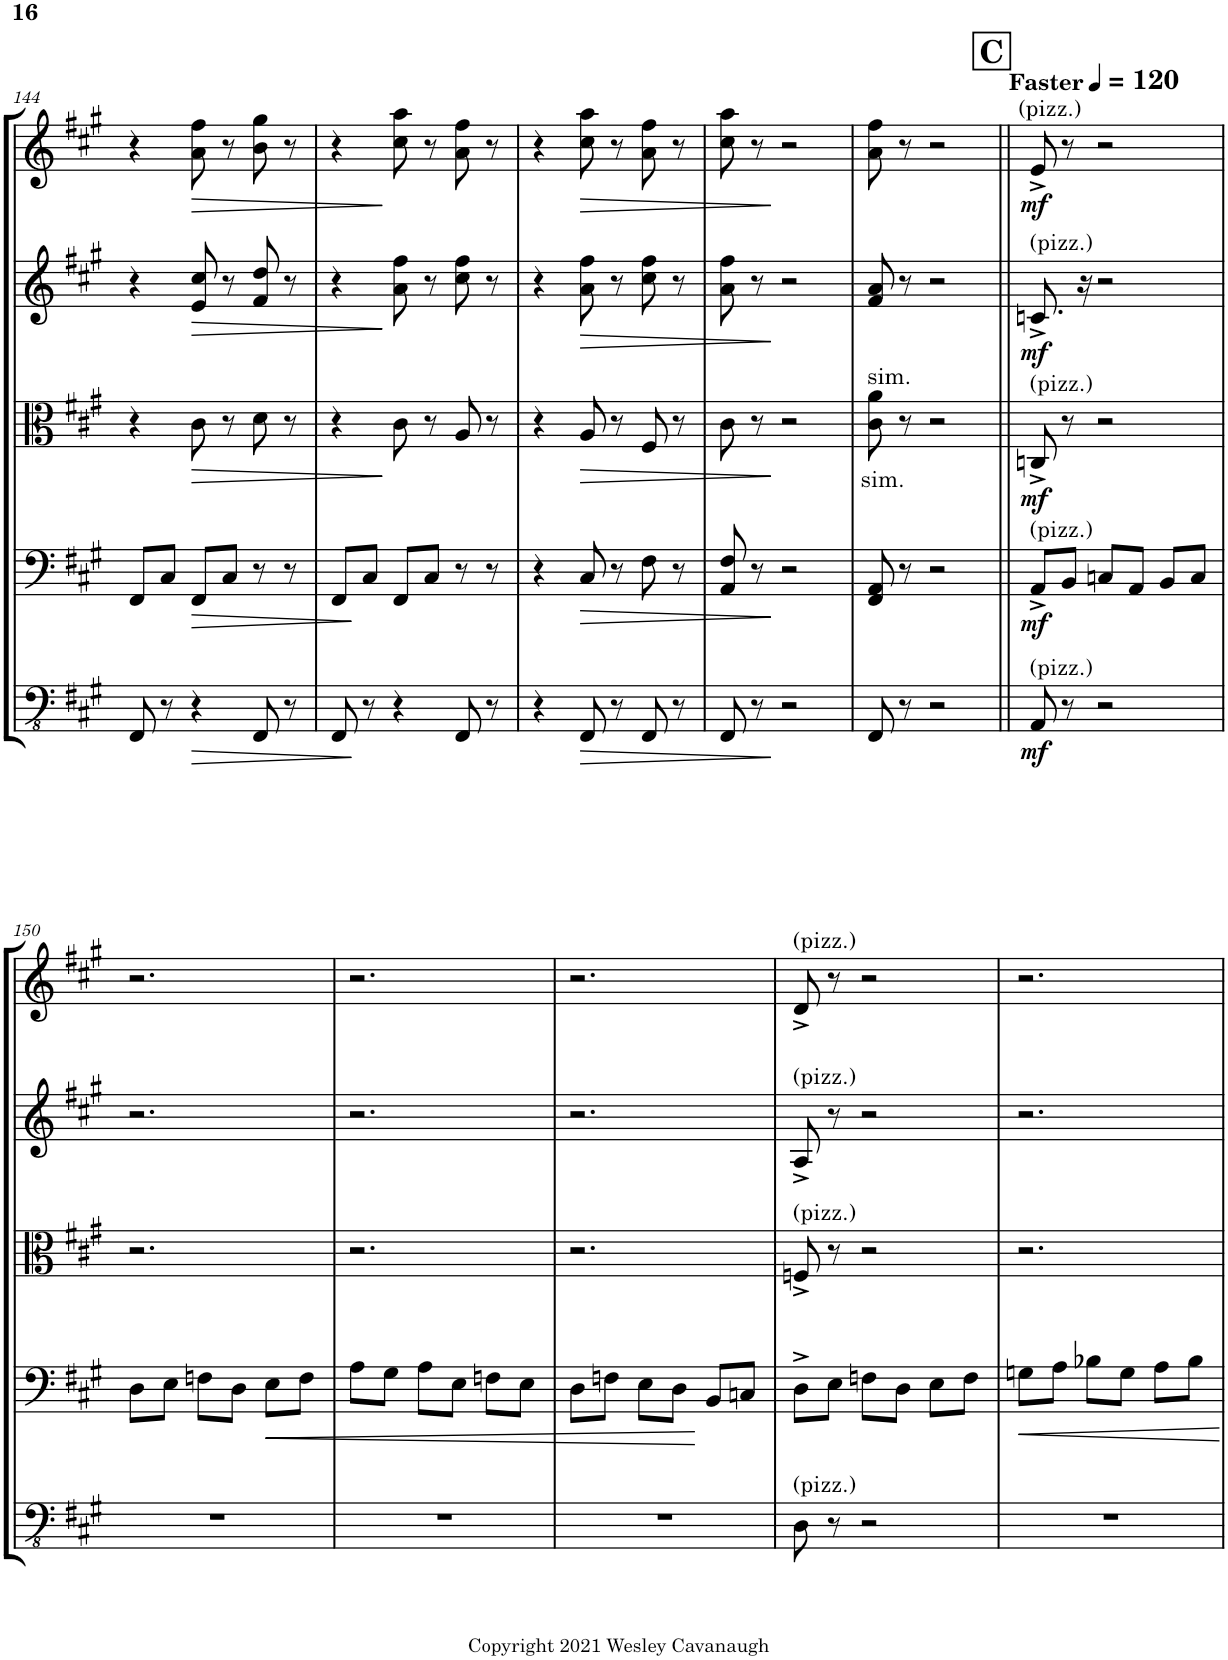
**kern	**dynam	**kern	**dynam	**kern	**dynam	**kern	**dynam	**kern	**dynam
*part5	*part5	*part4	*part4	*part3	*part3	*part2	*part2	*part1	*part1
*staff5	*staff5	*staff4	*staff4	*staff3	*staff3	*staff2	*staff2	*staff1	*staff1
*I"Contrbass	*	*I"Cello	*	*I"Viola	*	*I"Violin II	*	*I"Violin I	*
*I'Cb	*	*	*	*I'Vla	*	*I'Vln	*	*I'Vln	*
!!LO:PB:g=z
*clefFv4	*	*clefF4	*	*clefC3	*	*clefG2	*	*clefG2	*
*ITrd7c12	*	*	*	*	*	*	*	*	*
*k[f#c#g#]	*	*k[f#c#g#]	*	*k[f#c#g#]	*	*k[f#c#g#]	*	*k[f#c#g#]	*
*M3/4	*	*M3/4	*	*M3/4	*	*M3/4	*	*M3/4	*
=144	=144	=144	=144	=144	=144	=144	=144	=144	=144
8FFF#/	.	8FF#/L	.	4r	.	4r	.	4r	.
8r	.	8C#/J	.	.	.	.	.	.	.
!	!LO:HP:b	!	!LO:HP:b	!	!LO:HP:b	!	!LO:HP:b	!	!LO:HP:b
4r	>	8FF#/L	>	8c#\	>	8e/ 8cc#/	>	8a\ 8ff#\	>
.	.	8C#/J	.	8r	.	8r	.	8r	.
8FFF#/	.	8r	.	8d\	.	8f#/ 8dd/	.	8b\ 8gg#\	.
8r	.	8r	.	8r	.	8r	.	8r	.
=145	=145	=145	=145	=145	=145	=145	=145	=145	=145
8FFF#/	.	8FF#/L	.	4r	.	4r	.	4r	.
8r	]	8C#/J	]	.	.	.	.	.	.
4r	.	8FF#/L	.	8c#\	]	8a\ 8ff#\	]	8cc#\ 8aa\	]
.	.	8C#/J	.	8r	.	8r	.	8r	.
8FFF#/	.	8r	.	8A/	.	8cc#\ 8ff#\	.	8a\ 8ff#\	.
8r	.	8r	.	8r	.	8r	.	8r	.
=146	=146	=146	=146	=146	=146	=146	=146	=146	=146
4r	.	4r	.	4r	.	4r	.	4r	.
!	!LO:HP:b	!	!LO:HP:b	!	!LO:HP:b	!	!LO:HP:b	!	!LO:HP:b
8FFF#/	>	8C#/	>	8A/	>	8a\ 8ff#\	>	8cc#\ 8aa\	>
8r	.	8r	.	8r	.	8r	.	8r	.
8FFF#/	.	8F#\	.	8F#/	.	8cc#\ 8ff#\	.	8a\ 8ff#\	.
8r	.	8r	.	8r	.	8r	.	8r	.
=147	=147	=147	=147	=147	=147	=147	=147	=147	=147
8FFF#/	.	8AA/ 8F#/	.	8c#\	.	8a\ 8ff#\	.	8cc#\ 8aa\	.
8r	.	8r	.	8r	.	8r	.	8r	.
2r	]	2r	]	2r	]	2r	]	2r	]
=148	=148	=148	=148	=148	=148	=148	=148	=148	=148
!	!	!	!	!LO:TX:b:t=sim.	!	!	!	!	!
!	!	!	!	!LO:TX:a:t=sim.	!	!	!	!	!
8FFF#/	.	8FF#/ 8AA/	.	8c#\ 8a\	.	8f#/ 8a/	.	8a\ 8ff#\	.
8r	.	8r	.	8r	.	8r	.	8r	.
2r	.	2r	.	2r	.	2r	.	2r	.
=149||	=149||	=149||	=149||	=149||	=149||	=149||	=149||	=149||	=149||
!!LO:REH:place=s1:a:B:cj:fs=14:t=C
*	*	*	*	*	*	*	*	*MM120	*
!	!	!	!	!	!	!	!	!LO:TX:a:B:t=Faster	!
!	!	!	!	!	!	!	!	!LO:TX:a:t=(pizz.)	!
!	!	!	!	!	!	!LO:TX:a:t=(pizz.)	!	!	!
!	!	!	!	!LO:TX:a:t=(pizz.)	!	!	!	!	!
!	!	!LO:TX:a:t=(pizz.)	!	!	!	!	!	!	!
!LO:TX:a:t=(pizz.)	!	!	!	!	!	!	!	!	!
!	!LO:DY:b	!	!LO:DY:b	!	!LO:DY:b	!	!LO:DY:b	!	!LO:DY:b
8AAA/	mf	8AA^/L	mf	8Cn^/	mf	8.cn^/	mf	8e^/	mf
8r	.	8BB/J	.	8r	.	.	.	8r	.
.	.	.	.	.	.	16r	.	.	.
2r	.	8Cn/L	.	2r	.	2r	.	2r	.
.	.	8AA/J	.	.	.	.	.	.	.
.	.	8BB/L	.	.	.	.	.	.	.
.	.	8C/J	.	.	.	.	.	.	.
!!LO:LB:g=z
=150	=150	=150	=150	=150	=150	=150	=150	=150	=150
2.r	.	8D\L	.	2.r	.	2.r	.	2.r	.
.	.	8E\J	.	.	.	.	.	.	.
.	.	8Fn\L	.	.	.	.	.	.	.
.	.	8D\J	.	.	.	.	.	.	.
!	!	!	!LO:HP:b	!	!	!	!	!	!
.	.	8E\L	<	.	.	.	.	.	.
.	.	8F\J	.	.	.	.	.	.	.
=151	=151	=151	=151	=151	=151	=151	=151	=151	=151
2.r	.	8A\L	.	2.r	.	2.r	.	2.r	.
.	.	8G#\J	.	.	.	.	.	.	.
.	.	8A\L	.	.	.	.	.	.	.
.	.	8E\J	.	.	.	.	.	.	.
.	.	8Fn\L	.	.	.	.	.	.	.
.	.	8E\J	.	.	.	.	.	.	.
=152	=152	=152	=152	=152	=152	=152	=152	=152	=152
2.r	.	8D\L	.	2.r	.	2.r	.	2.r	.
.	.	8Fn\J	.	.	.	.	.	.	.
.	.	8E\L	.	.	.	.	.	.	.
.	.	8D\J	.	.	.	.	.	.	.
.	.	8BB/L	[	.	.	.	.	.	.
.	.	8Cn/J	.	.	.	.	.	.	.
=153	=153	=153	=153	=153	=153	=153	=153	=153	=153
!	!	!	!	!	!	!	!	!LO:TX:a:t=(pizz.)	!
!	!	!	!	!	!	!LO:TX:a:t=(pizz.)	!	!	!
!	!	!	!	!LO:TX:a:t=(pizz.)	!	!	!	!	!
!LO:TX:a:t=(pizz.)	!	!	!	!	!	!	!	!	!
8DD\	.	8D^\L	.	8Fn^/	.	8A^/	.	8d^/	.
8r	.	8E\J	.	8r	.	8r	.	8r	.
2r	.	8Fn\L	.	2r	.	2r	.	2r	.
.	.	8D\J	.	.	.	.	.	.	.
.	.	8E\L	.	.	.	.	.	.	.
.	.	8F\J	.	.	.	.	.	.	.
=154	=154	=154	=154	=154	=154	=154	=154	=154	=154
2.r	.	8Gn\L	.	2.r	.	2.r	.	2.r	.
.	.	8A\J	.	.	.	.	.	.	.
.	.	8B-X\L	.	.	.	.	.	.	.
.	.	8G\J	.	.	.	.	.	.	.
.	.	8A\L	.	.	.	.	.	.	.
.	.	8B-\J	.	.	.	.	.	.	.
=	=	=	=	=	=	=	=	=	=
*-	*-	*-	*-	*-	*-	*-	*-	*-	*-
